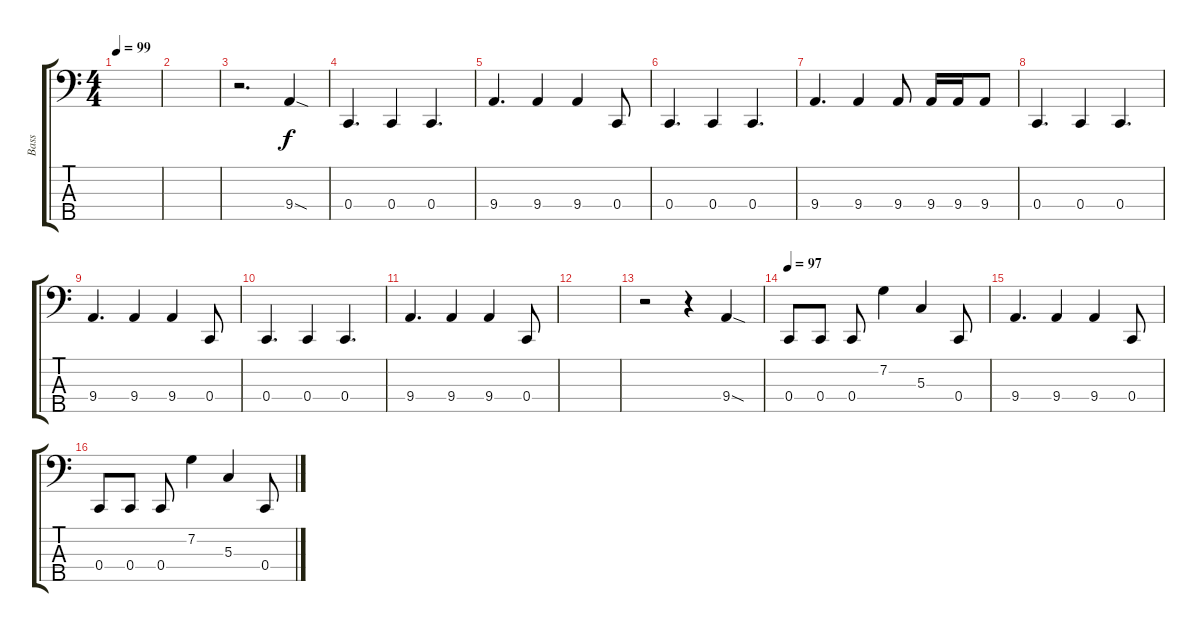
\track ("Bass" "Bass") {instrument electricbasspick}
\staff {score tabs}
\tuning (G2 C2 G1 C1 G0) {hide}
\ts (4 4)
\tempo 99
\clef f4
\ks c
|
|
r.2{d} 9.4{sod}.4 |
0.4.4{d} 0.4.4 0.4.4{d} |
9.4.4{d} 9.4.4 9.4.4 0.4.8 |
0.4.4{d} 0.4.4 0.4.4{d} |
9.4.4{d} 9.4.4 9.4.8 9.4.16 9.4.16 9.4.8 |
0.4.4{d} 0.4.4 0.4.4{d} |
9.4.4{d} 9.4.4 9.4.4 0.4.8 |
0.4.4{d} 0.4.4 0.4.4{d} |
9.4.4{d} 9.4.4 9.4.4 0.4.8 |
|
r.2 r.4 9.4{sod}.4 |
\tempo 97
0.4.8 0.4.8 0.4.8 7.2.4 5.3.4 0.4.8 |
9.4.4{d} 9.4.4 9.4.4 0.4.8 |
0.4.8 0.4.8 0.4.8 7.2.4 5.3.4 0.4.8
